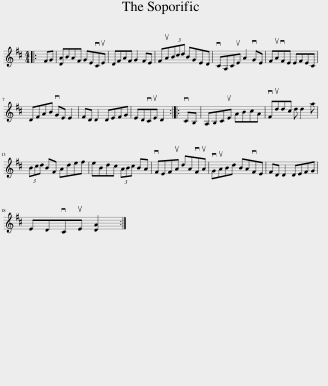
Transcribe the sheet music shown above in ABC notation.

X:1
L:1/8
M:4/4
I:linebreak $
K:D
V:1 treble
V:1
|: FG | [DA]BAF GEvCuE | DFAF G2 FE | FuA(3Bcd BGED | vCA,CuE A2 vGE | %5
 FuAvFE EFEC |$ DFAB vGE E2 | FD D2 DEFG | EDvCuE D2 :: vCB, | %10
 A,B,CuE ABcA | vFuddc d d2 a |$ (3Bcd BF Adef | eBdc (3ABc BA | vFEFuA dAvFuA | %15
 vGuABd BAvFE | FD D2 DEFG |$ EDvCuE [DA]2 :| %18
